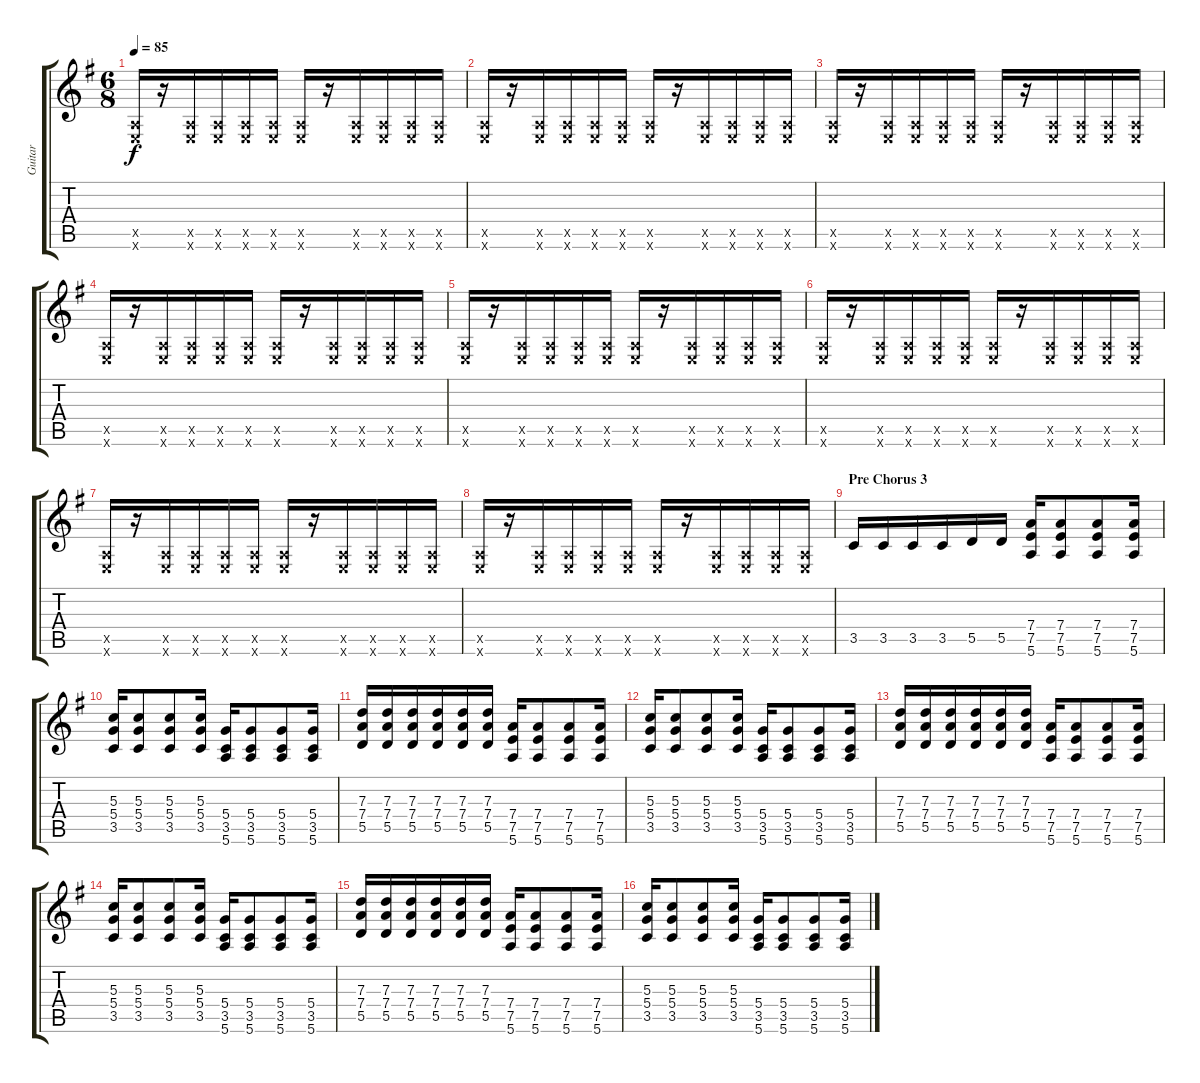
\track ("Guitar" "Guitar") {instrument overdrivenguitar}
\staff {score tabs}
\tuning (E4 B3 G3 D3 A2 E2) {hide}
\ts (6 8)
\tempo 85
\clef g2
\ks eminor
(0.5{x} 0.6{x}).16{dy f} r.16 (0.5{x} 0.6{x}).16 (0.5{x} 0.6{x}).16 (0.5{x} 0.6{x}).16 (0.5{x} 0.6{x}).16 (0.5{x} 0.6{x}).16 r.16 (0.5{x} 0.6{x}).16 (0.5{x} 0.6{x}).16 (0.5{x} 0.6{x}).16 (0.5{x} 0.6{x}).16 |
(0.5{x} 0.6{x}).16 r.16 (0.5{x} 0.6{x}).16 (0.5{x} 0.6{x}).16 (0.5{x} 0.6{x}).16 (0.5{x} 0.6{x}).16 (0.5{x} 0.6{x}).16 r.16 (0.5{x} 0.6{x}).16 (0.5{x} 0.6{x}).16 (0.5{x} 0.6{x}).16 (0.5{x} 0.6{x}).16 |
(0.5{x} 0.6{x}).16 r.16 (0.5{x} 0.6{x}).16 (0.5{x} 0.6{x}).16 (0.5{x} 0.6{x}).16 (0.5{x} 0.6{x}).16 (0.5{x} 0.6{x}).16 r.16 (0.5{x} 0.6{x}).16 (0.5{x} 0.6{x}).16 (0.5{x} 0.6{x}).16 (0.5{x} 0.6{x}).16 |
(0.5{x} 0.6{x}).16 r.16 (0.5{x} 0.6{x}).16 (0.5{x} 0.6{x}).16 (0.5{x} 0.6{x}).16 (0.5{x} 0.6{x}).16 (0.5{x} 0.6{x}).16 r.16 (0.5{x} 0.6{x}).16 (0.5{x} 0.6{x}).16 (0.5{x} 0.6{x}).16 (0.5{x} 0.6{x}).16 |
(0.5{x} 0.6{x}).16 r.16 (0.5{x} 0.6{x}).16 (0.5{x} 0.6{x}).16 (0.5{x} 0.6{x}).16 (0.5{x} 0.6{x}).16 (0.5{x} 0.6{x}).16 r.16 (0.5{x} 0.6{x}).16 (0.5{x} 0.6{x}).16 (0.5{x} 0.6{x}).16 (0.5{x} 0.6{x}).16 |
(0.5{x} 0.6{x}).16 r.16 (0.5{x} 0.6{x}).16 (0.5{x} 0.6{x}).16 (0.5{x} 0.6{x}).16 (0.5{x} 0.6{x}).16 (0.5{x} 0.6{x}).16 r.16 (0.5{x} 0.6{x}).16 (0.5{x} 0.6{x}).16 (0.5{x} 0.6{x}).16 (0.5{x} 0.6{x}).16 |
(0.5{x} 0.6{x}).16 r.16 (0.5{x} 0.6{x}).16 (0.5{x} 0.6{x}).16 (0.5{x} 0.6{x}).16 (0.5{x} 0.6{x}).16 (0.5{x} 0.6{x}).16 r.16 (0.5{x} 0.6{x}).16 (0.5{x} 0.6{x}).16 (0.5{x} 0.6{x}).16 (0.5{x} 0.6{x}).16 |
(0.5{x} 0.6{x}).16 r.16 (0.5{x} 0.6{x}).16 (0.5{x} 0.6{x}).16 (0.5{x} 0.6{x}).16 (0.5{x} 0.6{x}).16 (0.5{x} 0.6{x}).16 r.16 (0.5{x} 0.6{x}).16 (0.5{x} 0.6{x}).16 (0.5{x} 0.6{x}).16 (0.5{x} 0.6{x}).16 |
\section ("" "Pre Chorus 3")
3.5.16 3.5.16 3.5.16 3.5.16 5.5.16 5.5.16 (7.4 7.5 5.6).16 (7.4 7.5 5.6).8 (7.4 7.5 5.6).8 (7.4 7.5 5.6).16 |
(5.3 5.4 3.5).16 (5.3 5.4 3.5).8 (5.3 5.4 3.5).8 (5.3 5.4 3.5).16 (5.4 3.5 5.6).16 (5.4 3.5 5.6).8 (5.4 3.5 5.6).8 (5.4 3.5 5.6).16 |
(7.3 7.4 5.5).16 (7.3 7.4 5.5).16 (7.3 7.4 5.5).16 (7.3 7.4 5.5).16 (7.3 7.4 5.5).16 (7.3 7.4 5.5).16 (7.4 7.5 5.6).16 (7.4 7.5 5.6).8 (7.4 7.5 5.6).8 (7.4 7.5 5.6).16 |
(5.3 5.4 3.5).16 (5.3 5.4 3.5).8 (5.3 5.4 3.5).8 (5.3 5.4 3.5).16 (5.4 3.5 5.6).16 (5.4 3.5 5.6).8 (5.4 3.5 5.6).8 (5.4 3.5 5.6).16 |
(7.3 7.4 5.5).16 (7.3 7.4 5.5).16 (7.3 7.4 5.5).16 (7.3 7.4 5.5).16 (7.3 7.4 5.5).16 (7.3 7.4 5.5).16 (7.4 7.5 5.6).16 (7.4 7.5 5.6).8 (7.4 7.5 5.6).8 (7.4 7.5 5.6).16 |
(5.3 5.4 3.5).16 (5.3 5.4 3.5).8 (5.3 5.4 3.5).8 (5.3 5.4 3.5).16 (5.4 3.5 5.6).16 (5.4 3.5 5.6).8 (5.4 3.5 5.6).8 (5.4 3.5 5.6).16 |
(7.3 7.4 5.5).16 (7.3 7.4 5.5).16 (7.3 7.4 5.5).16 (7.3 7.4 5.5).16 (7.3 7.4 5.5).16 (7.3 7.4 5.5).16 (7.4 7.5 5.6).16 (7.4 7.5 5.6).8 (7.4 7.5 5.6).8 (7.4 7.5 5.6).16 |
(5.3 5.4 3.5).16 (5.3 5.4 3.5).8 (5.3 5.4 3.5).8 (5.3 5.4 3.5).16 (5.4 3.5 5.6).16 (5.4 3.5 5.6).8 (5.4 3.5 5.6).8 (5.4 3.5 5.6).16
